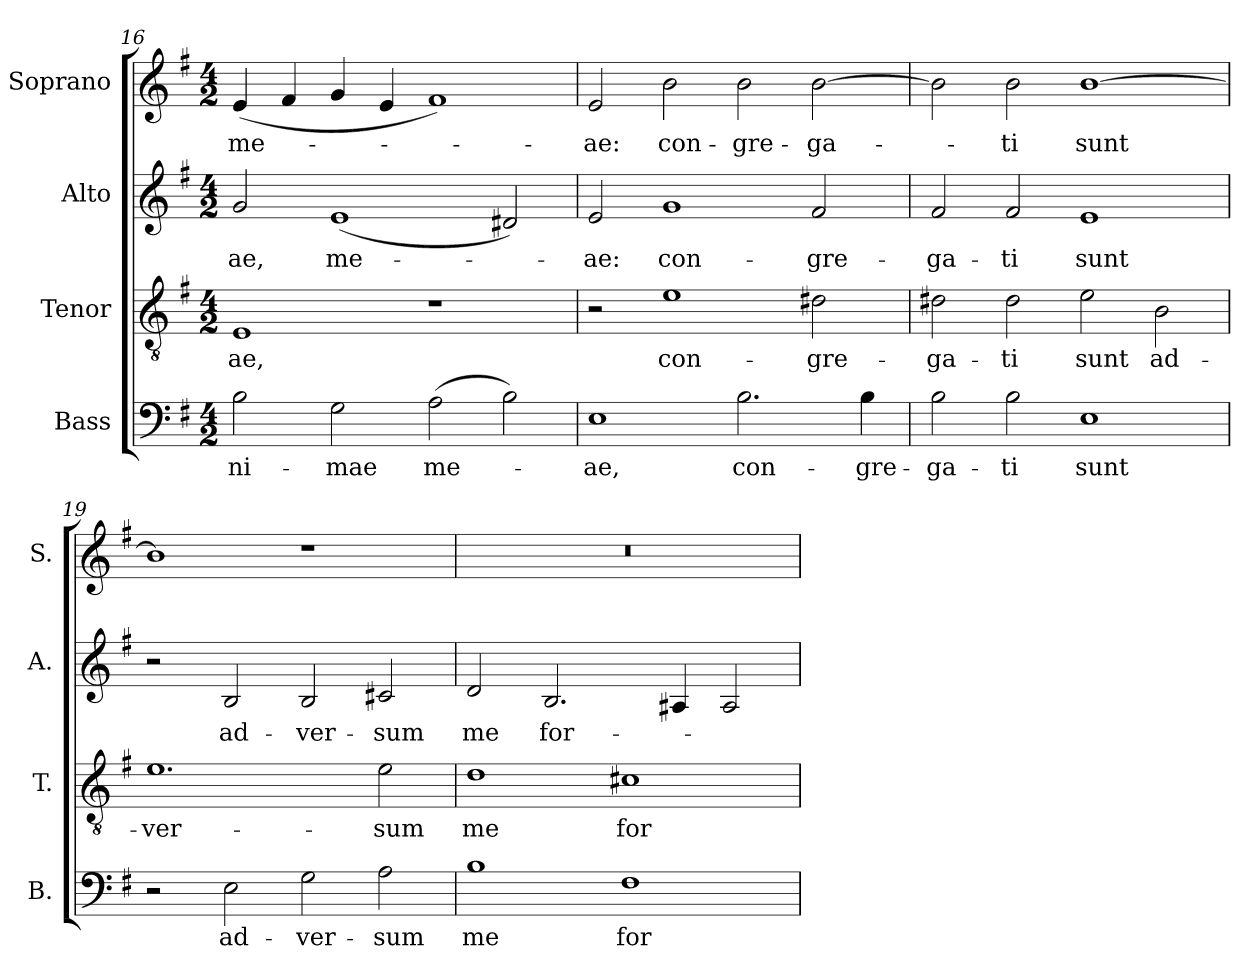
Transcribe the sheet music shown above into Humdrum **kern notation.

**kern	**text	**kern	**text	**kern	**text	**kern	**text
*part4	*part4	*part3	*part3	*part2	*part2	*part1	*part1
*staff4	*staff4	*staff3	*staff3	*staff2	*staff2	*staff1	*staff1
*I"Bass	*	*I"Tenor	*	*I"Alto	*	*I"Soprano	*
*I'B.	*	*I'T.	*	*I'A.	*	*I'S.	*
!!LO:LB:g=z
*clefF4	*	*clefGv2	*	*clefG2	*	*clefG2	*
*	*	*ITrd7c12	*	*	*	*	*
*k[f#]	*	*k[f#]	*	*k[f#]	*	*k[f#]	*
*G:	*	*G:	*	*G:	*	*G:	*
*M4/2	*	*M4/2	*	*M4/2	*	*M4/2	*
=16	=16	=16	=16	=16	=16	=16	=16
!	!LO:LY:b:color=#000000	!	!	!	!	!	!
!	!	!	!LO:LY:b:color=#000000	!	!	!	!
!	!	!	!	!	!LO:LY:b:color=#000000	!	!
!	!	!	!	!	!	!	!LO:LY:b:color=#000000
2Bi\	-ni-	1EEi	-ae,	2gi/	-ae,	(4ei/	me-
.	.	.	.	.	.	4f#i/	.
!	!LO:LY:b:color=#000000	!	!	!	!	!	!
!	!	!	!	!	!LO:LY:b:color=#000000	!	!
2Gi\	-mae	.	.	(1ei	me-	4gi/	.
.	.	.	.	.	.	4ei/	.
!	!LO:LY:b:color=#000000	!	!	!	!	!	!
(2Ai\	me-	1r	.	.	.	1f#i)	.
2Bi\)	.	.	.	2d#Xi/)	.	.	.
=17	=17	=17	=17	=17	=17	=17	=17
!	!LO:LY:b:color=#000000	!	!	!	!	!	!
!	!	!	!	!	!LO:LY:b:color=#000000	!	!
!	!	!	!	!	!	!	!LO:LY:b:color=#000000
1Ei	-ae,	2r	.	2ei/	-ae:	2ei/	-ae:
!	!	!	!LO:LY:b:color=#000000	!	!	!	!
!	!	!	!	!	!LO:LY:b:color=#000000	!	!
!	!	!	!	!	!	!	!LO:LY:b:color=#000000
.	.	1Ei	con-	1gi	con-	2bi\	con-
!	!LO:LY:b:color=#000000	!	!	!	!	!	!
!	!	!	!	!	!	!	!LO:LY:b:color=#000000
2.Bi\	con-	.	.	.	.	2bi\	-gre-
!	!	!	!LO:LY:b:color=#000000	!	!	!	!
!	!	!	!	!	!LO:LY:b:color=#000000	!	!
!	!	!	!	!	!	!	!LO:LY:b:color=#000000
.	.	2D#Xi\	-gre-	2f#i/	-gre-	[2bi\	-ga-
!	!LO:LY:b:color=#000000	!	!	!	!	!	!
4Bi\	-gre-	.	.	.	.	.	.
=18	=18	=18	=18	=18	=18	=18	=18
!	!LO:LY:b:color=#000000	!	!	!	!	!	!
!	!	!	!LO:LY:b:color=#000000	!	!	!	!
!	!	!	!	!	!LO:LY:b:color=#000000	!	!
2Bi\	-ga-	2D#Xi\	-ga-	2f#i/	-ga-	2bi\]	.
!	!LO:LY:b:color=#000000	!	!	!	!	!	!
!	!	!	!LO:LY:b:color=#000000	!	!	!	!
!	!	!	!	!	!LO:LY:b:color=#000000	!	!
!	!	!	!	!	!	!	!LO:LY:b:color=#000000
2Bi\	-ti	2D#i\	-ti	2f#i/	-ti	2bi\	-ti
!	!LO:LY:b:color=#000000	!	!	!	!	!	!
!	!	!	!LO:LY:b:color=#000000	!	!	!	!
!	!	!	!	!	!LO:LY:b:color=#000000	!	!
!	!	!	!	!	!	!	!LO:LY:b:color=#000000
1Ei	sunt	2Ei\	sunt	1ei	sunt	[1bi	sunt
!	!	!	!LO:LY:b:color=#000000	!	!	!	!
.	.	2BBi\	ad-	.	.	.	.
=19	=19	=19	=19	=19	=19	=19	=19
!	!	!	!LO:LY:b:color=#000000	!	!	!	!
2r	.	1.Ei	-ver-	2r	.	1bi]	.
!	!LO:LY:b:color=#000000	!	!	!	!	!	!
!	!	!	!	!	!LO:LY:b:color=#000000	!	!
2Ei\	ad-	.	.	2Bi/	ad-	.	.
!	!LO:LY:b:color=#000000	!	!	!	!	!	!
!	!	!	!	!	!LO:LY:b:color=#000000	!	!
2Gi\	-ver-	.	.	2Bi/	-ver-	1r	.
!	!LO:LY:b:color=#000000	!	!	!	!	!	!
!	!	!	!LO:LY:b:color=#000000	!	!	!	!
!	!	!	!	!	!LO:LY:b:color=#000000	!	!
2Ai\	-sum	2Ei\	-sum	2c#Xi/	-sum	.	.
=20	=20	=20	=20	=20	=20	=20	=20
!	!LO:LY:b:color=#000000	!	!	!	!	!	!
!	!	!	!LO:LY:b:color=#000000	!	!	!	!
!	!	!	!	!	!LO:LY:b:color=#000000	!LO:N:vis=1	!
1Bi	me	1Di	me	2di/	me	0r	.
!	!	!	!	!	!LO:LY:b:color=#000000	!	!
.	.	.	.	2.Bi/	for-	.	.
!	!LO:LY:b:color=#000000	!	!	!	!	!	!
!	!	!	!LO:LY:b:color=#000000	!	!	!	!
1F#i	for-	1C#Xi	for-	.	.	.	.
.	.	.	.	4A#Xi/	.	.	.
.	.	.	.	2A#i/	.	.	.
=	=	=	=	=	=	=	=
*-	*-	*-	*-	*-	*-	*-	*-
